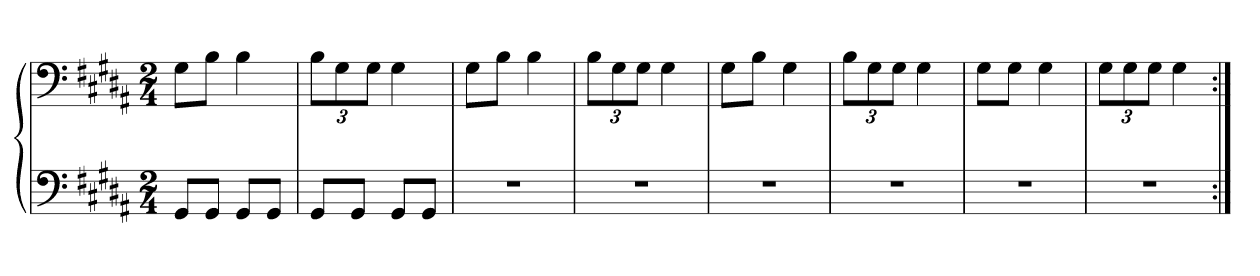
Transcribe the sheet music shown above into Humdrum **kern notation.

**kern	**kern
*part1	*part1
*staff2	*staff1
*clefF4	*clefF4
*k[f#c#g#d#a#]	*k[f#c#g#d#a#]
*M2/4	*M2/4
=1	=1
8GG#/L	8G#\L
8GG#/J	8B\J
8GG#/L	4B\
8GG#/J	.
=2	=2
8GG#/L	12B\L
.	12G#\
8GG#/J	.
.	12G#\J
8GG#/L	4G#\
8GG#/J	.
=3	=3
2r	8G#\L
.	8B\J
.	4B\
=4	=4
2r	12B\L
.	12G#\
.	12G#\J
.	4G#\
=5	=5
2r	8G#\L
.	8B\J
.	4G#\
=6	=6
2r	12B\L
.	12G#\
.	12G#\J
.	4G#\
=7	=7
2r	8G#\L
.	8G#\J
.	4G#\
=8	=8
2r	12G#\L
.	12G#\
.	12G#\J
.	4G#\
=:|!	=:|!
*-	*-
